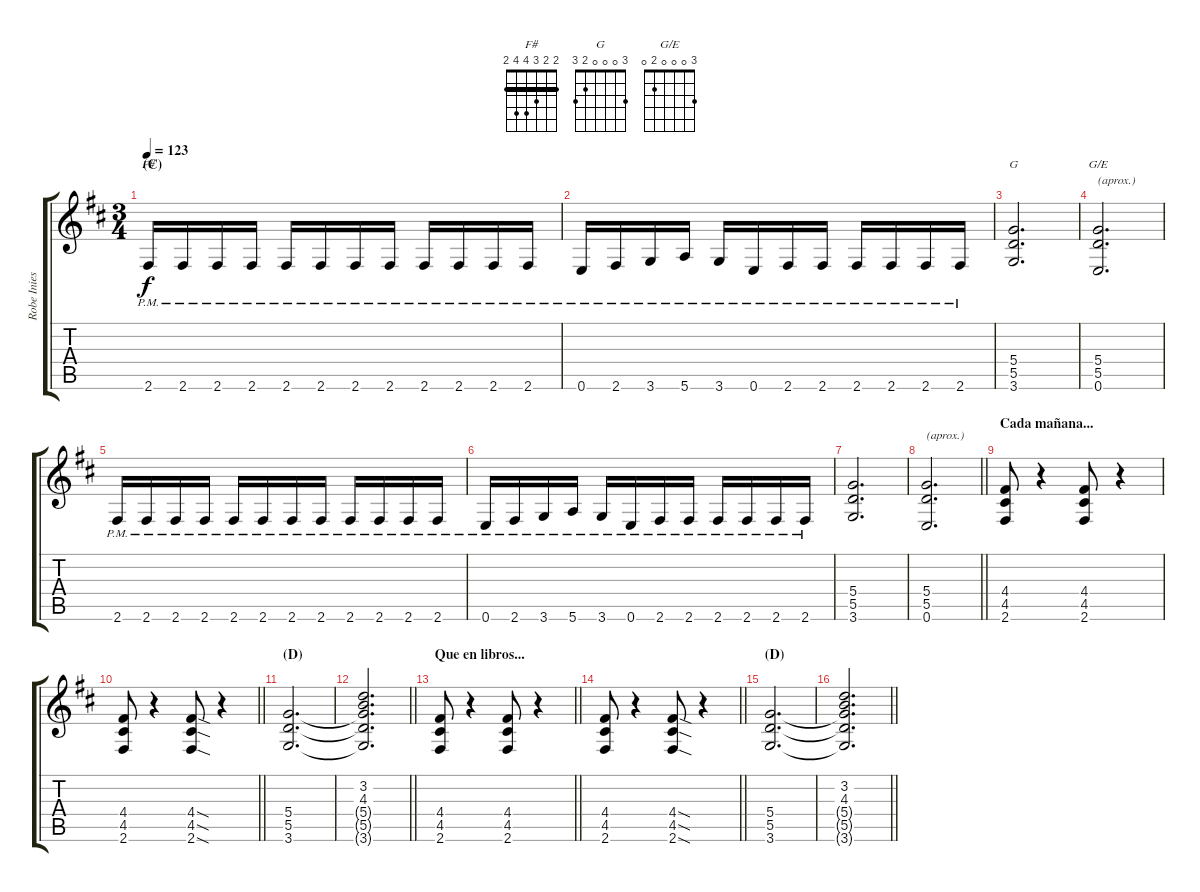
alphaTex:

\track ("Robe Iniesta - Guitarra" "Robe Inies") {instrument distortionguitar}
\staff {score tabs}
\tuning (E4 B3 G3 D3 A2 E2) {hide}
\chord ("F#" 2 2 3 4 4 2) {barre 2}
\chord ("G" 3 0 0 0 2 3)
\chord ("G/E" 3 0 0 0 2 0)
\ts (3 4)
\section ("" "(C)")
\tempo 123
\clef g2
\ks bminor
2.6{pm}.16{ch "F#" dy f} 2.6{pm}.16 2.6{pm}.16 2.6{pm}.16 2.6{pm}.16 2.6{pm}.16 2.6{pm}.16 2.6{pm}.16 2.6{pm}.16 2.6{pm}.16 2.6{pm}.16 2.6{pm}.16 |
0.6{pm}.16 2.6{pm}.16 3.6{pm}.16 5.6{pm}.16 3.6{pm}.16 0.6{pm}.16 2.6{pm}.16 2.6{pm}.16 2.6{pm}.16 2.6{pm}.16 2.6{pm}.16 2.6{pm}.16 |
(5.4 5.5 3.6).2{d ch "G"} |
(5.4 5.5 0.6).2{d ch "G/E" txt "(aprox.)"} |
2.6{pm}.16 2.6{pm}.16 2.6{pm}.16 2.6{pm}.16 2.6{pm}.16 2.6{pm}.16 2.6{pm}.16 2.6{pm}.16 2.6{pm}.16 2.6{pm}.16 2.6{pm}.16 2.6{pm}.16 |
0.6{pm}.16 2.6{pm}.16 3.6{pm}.16 5.6{pm}.16 3.6{pm}.16 0.6{pm}.16 2.6{pm}.16 2.6{pm}.16 2.6{pm}.16 2.6{pm}.16 2.6{pm}.16 2.6{pm}.16 |
(5.4 5.5 3.6).2{d} |
\barLineRight lightlight
(5.4 5.5 0.6).2{d txt "(aprox.)"} |
\section ("" "Cada mañana...")
(4.4 4.5 2.6).8 r.4 (4.4 4.5 2.6).8 r.4 |
\barLineRight lightlight
(4.4 4.5 2.6).8 r.4 (4.4{sod} 4.5{sod} 2.6{sod}).8 r.4 |
\section ("" "(D)")
(5.4 5.5 3.6).2{d} |
\barLineRight lightlight
(3.2 4.3 5.4{t} 5.5{t} 3.6{t}).2{d} |
\section ("" "Que en libros...")
\barLineRight lightlight
(4.4 4.5 2.6).8 r.4 (4.4 4.5 2.6).8 r.4 |
\barLineRight lightlight
(4.4 4.5 2.6).8 r.4 (4.4{sod} 4.5{sod} 2.6{sod}).8 r.4 |
\section ("" "(D)")
(5.4 5.5 3.6).2{d} |
\barLineRight lightlight
(3.2 4.3 5.4{t} 5.5{t} 3.6{t}).2{d}
